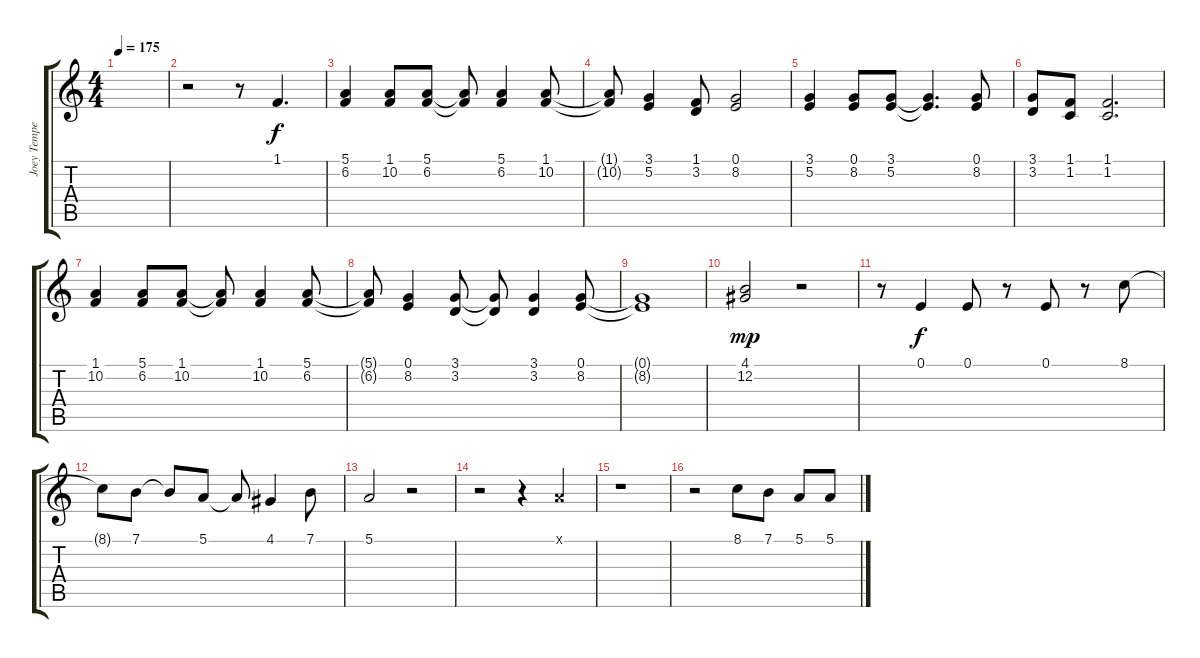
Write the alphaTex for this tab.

\track ("Joey Tempest" "Joey Tempe") {instrument lead6voice}
\staff {score tabs}
\tuning (E4 B3 G3 D3 A2 E2) {hide}
\ts (4 4)
\tempo 175
\clef g2
\ks c
|
r.2 r.8 1.1.4{d} |
(5.1 6.2).4 (1.1 10.2).8 (5.1 6.2).8 (5.1{t} 6.2{t}).8 (5.1 6.2).4 (1.1 10.2).8 |
(1.1{t} 10.2{t}).8 (3.1 5.2).4 (1.1 3.2).8 (0.1 8.2).2 |
(3.1 5.2).4 (0.1 8.2).8 (3.1 5.2).8 (3.1{t} 5.2{t}).4{d} (0.1 8.2).8 |
(3.1 3.2).8 (1.1 1.2).8 (1.1 1.2).2{d} |
(1.1 10.2).4 (5.1 6.2).8 (1.1 10.2).8 (1.1{t} 10.2{t}).8 (1.1 10.2).4 (5.1 6.2).8 |
(5.1{t} 6.2{t}).8 (0.1 8.2).4 (3.1 3.2).8 (3.1{t} 3.2{t}).8 (3.1 3.2).4 (0.1 8.2).8 |
(0.1{t} 8.2{t}).1 |
(4.1 12.2).2{dy mp} r.2 |
r.8 0.1.4{dy f} 0.1.8 r.8 0.1.8 r.8 8.1.8 |
8.1{t}.8 7.1.8 7.1{t}.8 5.1.8 5.1{t}.8 4.1.4 7.1.8 |
5.1.2 r.2 |
r.2 r.4 5.1{x}.4 |
r.1 |
r.2 8.1.8 7.1.8 5.1.8 5.1.8
